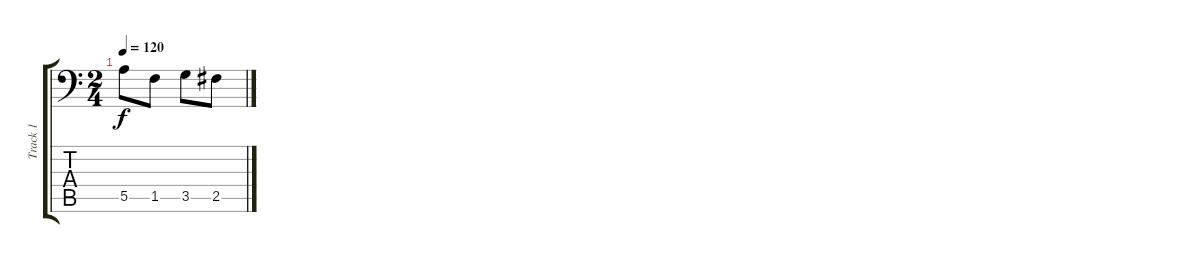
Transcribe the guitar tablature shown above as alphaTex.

\track ("Track 1" "Track 1") {instrument distortionguitar}
\staff {score tabs}
\tuning (B3 F3 D3 A2 E2 A1) {hide}
\ts (2 4)
\tempo 120
\clef f4
\ks c
5.5.8{dy f} 1.5.8 3.5.8 2.5.8
